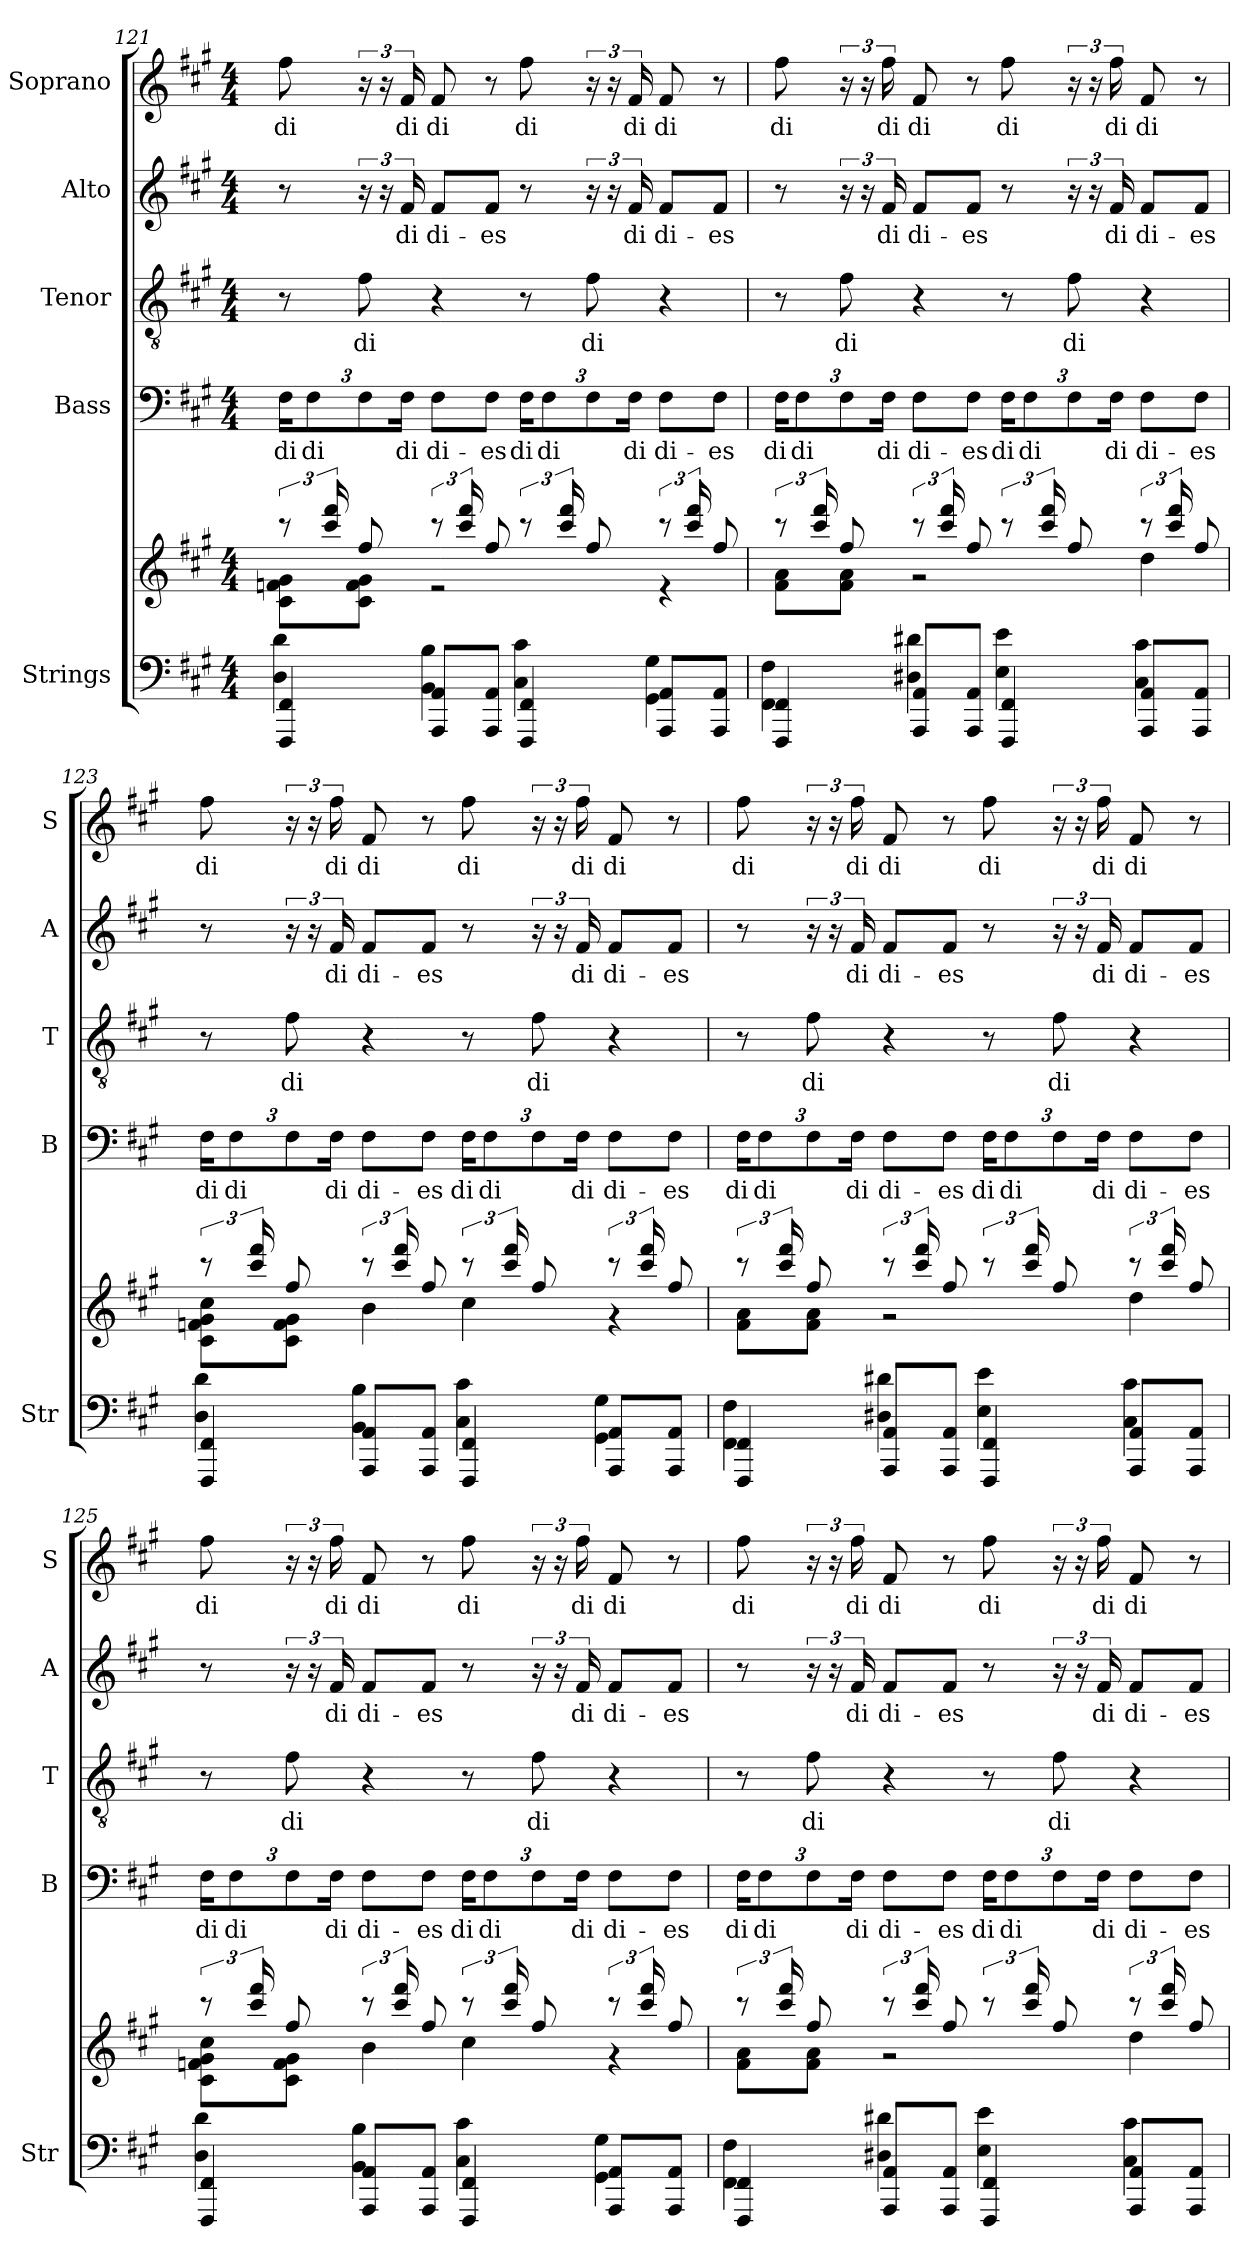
**kern	**kern	**kern	**text	**kern	**text	**kern	**text	**kern	**text
*part5	*part5	*part4	*part4	*part3	*part3	*part2	*part2	*part1	*part1
*staff6	*staff5	*staff4	*staff4	*staff3	*staff3	*staff2	*staff2	*staff1	*staff1
*I"Strings	*	*I"Bass	*	*I"Tenor	*	*I"Alto	*	*I"Soprano	*
*I'Str	*	*I'B	*	*I'T	*	*I'A	*	*I'S	*
*clefF4	*clefG2	*clefF4	*	*clefGv2	*	*clefG2	*	*clefG2	*
*k[f#c#g#]	*k[f#c#g#]	*k[f#c#g#]	*	*k[f#c#g#]	*	*k[f#c#g#]	*	*k[f#c#g#]	*
*A:	*A:	*A:	*	*A:	*	*A:	*	*A:	*
*M4/4	*M4/4	*M4/4	*	*M4/4	*	*M4/4	*	*M4/4	*
=121	=121	=121	=121	=121	=121	=121	=121	=121	=121
*^	*^	*	*	*	*	*	*	*	*
!	!	!	!	!	!LO:LY:b	!	!	!	!	!	!LO:LY:b
4FFF#/ 4FF#/	4D\ 4d\	12r	8c#\ 8fn\ 8g#\L	24F#KL	di	8r	.	8r	.	8ff#	di
.	.	.	.	12F#	di	.	.	.	.	.	.
.	.	24ccc#/ 24fff#/	.	.	.	.	.	.	.	.	.
!	!	!	!	!	!	!	!LO:LY:b	!	!	!	!
.	.	8ff#/	8c#\ 8f\ 8g#\J	12F#	.	8f#	di	24r	.	24r	.
.	.	.	.	.	.	.	.	24r	.	24r	.
!	!	!	!	!	!LO:LY:b	!	!	!	!LO:LY:b	!	!LO:LY:b
.	.	.	.	24F#Jk	di	.	.	24f#	di	24f#	di
!	!	!	!	!	!LO:LY:b	!	!	!	!LO:LY:b	!	!LO:LY:b
8AAA/ 8AA/L	4BB\ 4B\	12r	2r	8F#L	di-	4r	.	8f#L	di-	8f#	di
.	.	24ccc#/ 24fff#/	.	.	.	.	.	.	.	.	.
!	!	!	!	!	!LO:LY:b	!	!	!	!LO:LY:b	!	!
8AAA/ 8AA/J	.	8ff#/	.	8F#J	-es	.	.	8f#J	-es	8r	.
!	!	!	!	!	!LO:LY:b	!	!	!	!	!	!LO:LY:b
4FFF#/ 4FF#/	4C#\ 4c#\	12r	.	24F#KL	di	8r	.	8r	.	8ff#	di
.	.	.	.	12F#	di	.	.	.	.	.	.
.	.	24ccc#/ 24fff#/	.	.	.	.	.	.	.	.	.
!	!	!	!	!	!	!	!LO:LY:b	!	!	!	!
.	.	8ff#/	.	12F#	.	8f#	di	24r	.	24r	.
.	.	.	.	.	.	.	.	24r	.	24r	.
!	!	!	!	!	!LO:LY:b	!	!	!	!LO:LY:b	!	!LO:LY:b
.	.	.	.	24F#Jk	di	.	.	24f#	di	24f#	di
!	!	!	!	!	!LO:LY:b	!	!	!	!LO:LY:b	!	!LO:LY:b
8AAA/ 8AA/L	4GG#\ 4G#\	12r	4r	8F#L	di-	4r	.	8f#L	di-	8f#	di
.	.	24ccc#/ 24fff#/	.	.	.	.	.	.	.	.	.
!	!	!	!	!	!LO:LY:b	!	!	!	!LO:LY:b	!	!
8AAA/ 8AA/J	.	8ff#/	.	8F#J	-es	.	.	8f#J	-es	8r	.
=122	=122	=122	=122	=122	=122	=122	=122	=122	=122	=122	=122
!	!	!	!	!	!LO:LY:b	!	!	!	!	!	!LO:LY:b
4FFF#/ 4FF#/	4FF#\ 4F#\	12r	8f#\ 8a\L	24F#KL	di	8r	.	8r	.	8ff#	di
.	.	.	.	12F#	di	.	.	.	.	.	.
.	.	24ccc#/ 24fff#/	.	.	.	.	.	.	.	.	.
!	!	!	!	!	!	!	!LO:LY:b	!	!	!	!
.	.	8ff#/	8f#\ 8a\J	12F#	.	8f#	di	24r	.	24r	.
.	.	.	.	.	.	.	.	24r	.	24r	.
!	!	!	!	!	!LO:LY:b	!	!	!	!LO:LY:b	!	!LO:LY:b
.	.	.	.	24F#Jk	di	.	.	24f#	di	24ff#	di
!	!	!	!	!	!LO:LY:b	!	!	!	!LO:LY:b	!	!LO:LY:b
8AAA/ 8AA/L	4D#X\ 4d#X\	12r	2r	8F#L	di-	4r	.	8f#L	di-	8f#	di
.	.	24ccc#/ 24fff#/	.	.	.	.	.	.	.	.	.
!	!	!	!	!	!LO:LY:b	!	!	!	!LO:LY:b	!	!
8AAA/ 8AA/J	.	8ff#/	.	8F#J	-es	.	.	8f#J	-es	8r	.
!	!	!	!	!	!LO:LY:b	!	!	!	!	!	!LO:LY:b
4FFF#/ 4FF#/	4E\ 4e\	12r	.	24F#KL	di	8r	.	8r	.	8ff#	di
.	.	.	.	12F#	di	.	.	.	.	.	.
.	.	24ccc#/ 24fff#/	.	.	.	.	.	.	.	.	.
!	!	!	!	!	!	!	!LO:LY:b	!	!	!	!
.	.	8ff#/	.	12F#	.	8f#	di	24r	.	24r	.
.	.	.	.	.	.	.	.	24r	.	24r	.
!	!	!	!	!	!LO:LY:b	!	!	!	!LO:LY:b	!	!LO:LY:b
.	.	.	.	24F#Jk	di	.	.	24f#	di	24ff#	di
!	!	!	!	!	!LO:LY:b	!	!	!	!LO:LY:b	!	!LO:LY:b
8AAA/ 8AA/L	4C#\ 4c#\	12r	4dd\	8F#L	di-	4r	.	8f#L	di-	8f#	di
.	.	24ccc#/ 24fff#/	.	.	.	.	.	.	.	.	.
!	!	!	!	!	!LO:LY:b	!	!	!	!LO:LY:b	!	!
8AAA/ 8AA/J	.	8ff#/	.	8F#J	-es	.	.	8f#J	-es	8r	.
=123	=123	=123	=123	=123	=123	=123	=123	=123	=123	=123	=123
!	!	!	!	!	!LO:LY:b	!	!	!	!	!	!LO:LY:b
4FFF#/ 4FF#/	4D\ 4d\	12r	8c#\ 8fn\ 8g#\ 8cc#\L	24F#KL	di	8r	.	8r	.	8ff#	di
.	.	.	.	12F#	di	.	.	.	.	.	.
.	.	24ccc#/ 24fff#/	.	.	.	.	.	.	.	.	.
!	!	!	!	!	!	!	!LO:LY:b	!	!	!	!
.	.	8ff#/	8c#\ 8f\ 8g#\J	12F#	.	8f#	di	24r	.	24r	.
.	.	.	.	.	.	.	.	24r	.	24r	.
!	!	!	!	!	!LO:LY:b	!	!	!	!LO:LY:b	!	!LO:LY:b
.	.	.	.	24F#Jk	di	.	.	24f#	di	24ff#	di
!	!	!	!	!	!LO:LY:b	!	!	!	!LO:LY:b	!	!LO:LY:b
8AAA/ 8AA/L	4BB\ 4B\	12r	4b\	8F#L	di-	4r	.	8f#L	di-	8f#	di
.	.	24ccc#/ 24fff#/	.	.	.	.	.	.	.	.	.
!	!	!	!	!	!LO:LY:b	!	!	!	!LO:LY:b	!	!
8AAA/ 8AA/J	.	8ff#/	.	8F#J	-es	.	.	8f#J	-es	8r	.
!	!	!	!	!	!LO:LY:b	!	!	!	!	!	!LO:LY:b
4FFF#/ 4FF#/	4C#\ 4c#\	12r	4cc#\	24F#KL	di	8r	.	8r	.	8ff#	di
.	.	.	.	12F#	di	.	.	.	.	.	.
.	.	24ccc#/ 24fff#/	.	.	.	.	.	.	.	.	.
!	!	!	!	!	!	!	!LO:LY:b	!	!	!	!
.	.	8ff#/	.	12F#	.	8f#	di	24r	.	24r	.
.	.	.	.	.	.	.	.	24r	.	24r	.
!	!	!	!	!	!LO:LY:b	!	!	!	!LO:LY:b	!	!LO:LY:b
.	.	.	.	24F#Jk	di	.	.	24f#	di	24ff#	di
!	!	!	!	!	!LO:LY:b	!	!	!	!LO:LY:b	!	!LO:LY:b
8AAA/ 8AA/L	4GG#\ 4G#\	12r	4r	8F#L	di-	4r	.	8f#L	di-	8f#	di
.	.	24ccc#/ 24fff#/	.	.	.	.	.	.	.	.	.
!	!	!	!	!	!LO:LY:b	!	!	!	!LO:LY:b	!	!
8AAA/ 8AA/J	.	8ff#/	.	8F#J	-es	.	.	8f#J	-es	8r	.
=124	=124	=124	=124	=124	=124	=124	=124	=124	=124	=124	=124
!	!	!	!	!	!LO:LY:b	!	!	!	!	!	!LO:LY:b
4FFF#/ 4FF#/	4FF#\ 4F#\	12r	8f#\ 8a\L	24F#KL	di	8r	.	8r	.	8ff#	di
.	.	.	.	12F#	di	.	.	.	.	.	.
.	.	24ccc#/ 24fff#/	.	.	.	.	.	.	.	.	.
!	!	!	!	!	!	!	!LO:LY:b	!	!	!	!
.	.	8ff#/	8f#\ 8a\J	12F#	.	8f#	di	24r	.	24r	.
.	.	.	.	.	.	.	.	24r	.	24r	.
!	!	!	!	!	!LO:LY:b	!	!	!	!LO:LY:b	!	!LO:LY:b
.	.	.	.	24F#Jk	di	.	.	24f#	di	24ff#	di
!	!	!	!	!	!LO:LY:b	!	!	!	!LO:LY:b	!	!LO:LY:b
8AAA/ 8AA/L	4D#X\ 4d#X\	12r	2r	8F#L	di-	4r	.	8f#L	di-	8f#	di
.	.	24ccc#/ 24fff#/	.	.	.	.	.	.	.	.	.
!	!	!	!	!	!LO:LY:b	!	!	!	!LO:LY:b	!	!
8AAA/ 8AA/J	.	8ff#/	.	8F#J	-es	.	.	8f#J	-es	8r	.
!	!	!	!	!	!LO:LY:b	!	!	!	!	!	!LO:LY:b
4FFF#/ 4FF#/	4E\ 4e\	12r	.	24F#KL	di	8r	.	8r	.	8ff#	di
.	.	.	.	12F#	di	.	.	.	.	.	.
.	.	24ccc#/ 24fff#/	.	.	.	.	.	.	.	.	.
!	!	!	!	!	!	!	!LO:LY:b	!	!	!	!
.	.	8ff#/	.	12F#	.	8f#	di	24r	.	24r	.
.	.	.	.	.	.	.	.	24r	.	24r	.
!	!	!	!	!	!LO:LY:b	!	!	!	!LO:LY:b	!	!LO:LY:b
.	.	.	.	24F#Jk	di	.	.	24f#	di	24ff#	di
!	!	!	!	!	!LO:LY:b	!	!	!	!LO:LY:b	!	!LO:LY:b
8AAA/ 8AA/L	4C#\ 4c#\	12r	4dd\	8F#L	di-	4r	.	8f#L	di-	8f#	di
.	.	24ccc#/ 24fff#/	.	.	.	.	.	.	.	.	.
!	!	!	!	!	!LO:LY:b	!	!	!	!LO:LY:b	!	!
8AAA/ 8AA/J	.	8ff#/	.	8F#J	-es	.	.	8f#J	-es	8r	.
=125	=125	=125	=125	=125	=125	=125	=125	=125	=125	=125	=125
!	!	!	!	!	!LO:LY:b	!	!	!	!	!	!LO:LY:b
4FFF#/ 4FF#/	4D\ 4d\	12r	8c#\ 8fn\ 8g#\ 8cc#\L	24F#KL	di	8r	.	8r	.	8ff#	di
.	.	.	.	12F#	di	.	.	.	.	.	.
.	.	24ccc#/ 24fff#/	.	.	.	.	.	.	.	.	.
!	!	!	!	!	!	!	!LO:LY:b	!	!	!	!
.	.	8ff#/	8c#\ 8f\ 8g#\J	12F#	.	8f#	di	24r	.	24r	.
.	.	.	.	.	.	.	.	24r	.	24r	.
!	!	!	!	!	!LO:LY:b	!	!	!	!LO:LY:b	!	!LO:LY:b
.	.	.	.	24F#Jk	di	.	.	24f#	di	24ff#	di
!	!	!	!	!	!LO:LY:b	!	!	!	!LO:LY:b	!	!LO:LY:b
8AAA/ 8AA/L	4BB\ 4B\	12r	4b\	8F#L	di-	4r	.	8f#L	di-	8f#	di
.	.	24ccc#/ 24fff#/	.	.	.	.	.	.	.	.	.
!	!	!	!	!	!LO:LY:b	!	!	!	!LO:LY:b	!	!
8AAA/ 8AA/J	.	8ff#/	.	8F#J	-es	.	.	8f#J	-es	8r	.
!	!	!	!	!	!LO:LY:b	!	!	!	!	!	!LO:LY:b
4FFF#/ 4FF#/	4C#\ 4c#\	12r	4cc#\	24F#KL	di	8r	.	8r	.	8ff#	di
.	.	.	.	12F#	di	.	.	.	.	.	.
.	.	24ccc#/ 24fff#/	.	.	.	.	.	.	.	.	.
!	!	!	!	!	!	!	!LO:LY:b	!	!	!	!
.	.	8ff#/	.	12F#	.	8f#	di	24r	.	24r	.
.	.	.	.	.	.	.	.	24r	.	24r	.
!	!	!	!	!	!LO:LY:b	!	!	!	!LO:LY:b	!	!LO:LY:b
.	.	.	.	24F#Jk	di	.	.	24f#	di	24ff#	di
!	!	!	!	!	!LO:LY:b	!	!	!	!LO:LY:b	!	!LO:LY:b
8AAA/ 8AA/L	4GG#\ 4G#\	12r	4r	8F#L	di-	4r	.	8f#L	di-	8f#	di
.	.	24ccc#/ 24fff#/	.	.	.	.	.	.	.	.	.
!	!	!	!	!	!LO:LY:b	!	!	!	!LO:LY:b	!	!
8AAA/ 8AA/J	.	8ff#/	.	8F#J	-es	.	.	8f#J	-es	8r	.
=126	=126	=126	=126	=126	=126	=126	=126	=126	=126	=126	=126
!	!	!	!	!	!LO:LY:b	!	!	!	!	!	!LO:LY:b
4FFF#/ 4FF#/	4FF#\ 4F#\	12r	8f#\ 8a\L	24F#KL	di	8r	.	8r	.	8ff#	di
.	.	.	.	12F#	di	.	.	.	.	.	.
.	.	24ccc#/ 24fff#/	.	.	.	.	.	.	.	.	.
!	!	!	!	!	!	!	!LO:LY:b	!	!	!	!
.	.	8ff#/	8f#\ 8a\J	12F#	.	8f#	di	24r	.	24r	.
.	.	.	.	.	.	.	.	24r	.	24r	.
!	!	!	!	!	!LO:LY:b	!	!	!	!LO:LY:b	!	!LO:LY:b
.	.	.	.	24F#Jk	di	.	.	24f#	di	24ff#	di
!	!	!	!	!	!LO:LY:b	!	!	!	!LO:LY:b	!	!LO:LY:b
8AAA/ 8AA/L	4D#X\ 4d#X\	12r	2r	8F#L	di-	4r	.	8f#L	di-	8f#	di
.	.	24ccc#/ 24fff#/	.	.	.	.	.	.	.	.	.
!	!	!	!	!	!LO:LY:b	!	!	!	!LO:LY:b	!	!
8AAA/ 8AA/J	.	8ff#/	.	8F#J	-es	.	.	8f#J	-es	8r	.
!	!	!	!	!	!LO:LY:b	!	!	!	!	!	!LO:LY:b
4FFF#/ 4FF#/	4E\ 4e\	12r	.	24F#KL	di	8r	.	8r	.	8ff#	di
.	.	.	.	12F#	di	.	.	.	.	.	.
.	.	24ccc#/ 24fff#/	.	.	.	.	.	.	.	.	.
!	!	!	!	!	!	!	!LO:LY:b	!	!	!	!
.	.	8ff#/	.	12F#	.	8f#	di	24r	.	24r	.
.	.	.	.	.	.	.	.	24r	.	24r	.
!	!	!	!	!	!LO:LY:b	!	!	!	!LO:LY:b	!	!LO:LY:b
.	.	.	.	24F#Jk	di	.	.	24f#	di	24ff#	di
!	!	!	!	!	!LO:LY:b	!	!	!	!LO:LY:b	!	!LO:LY:b
8AAA/ 8AA/L	4C#\ 4c#\	12r	4dd\	8F#L	di-	4r	.	8f#L	di-	8f#	di
.	.	24ccc#/ 24fff#/	.	.	.	.	.	.	.	.	.
!	!	!	!	!	!LO:LY:b	!	!	!	!LO:LY:b	!	!
8AAA/ 8AA/J	.	8ff#/	.	8F#J	-es	.	.	8f#J	-es	8r	.
*v	*v	*	*	*	*	*	*	*	*	*	*
*	*v	*v	*	*	*	*	*	*	*	*
=	=	=	=	=	=	=	=	=	=
*-	*-	*-	*-	*-	*-	*-	*-	*-	*-
